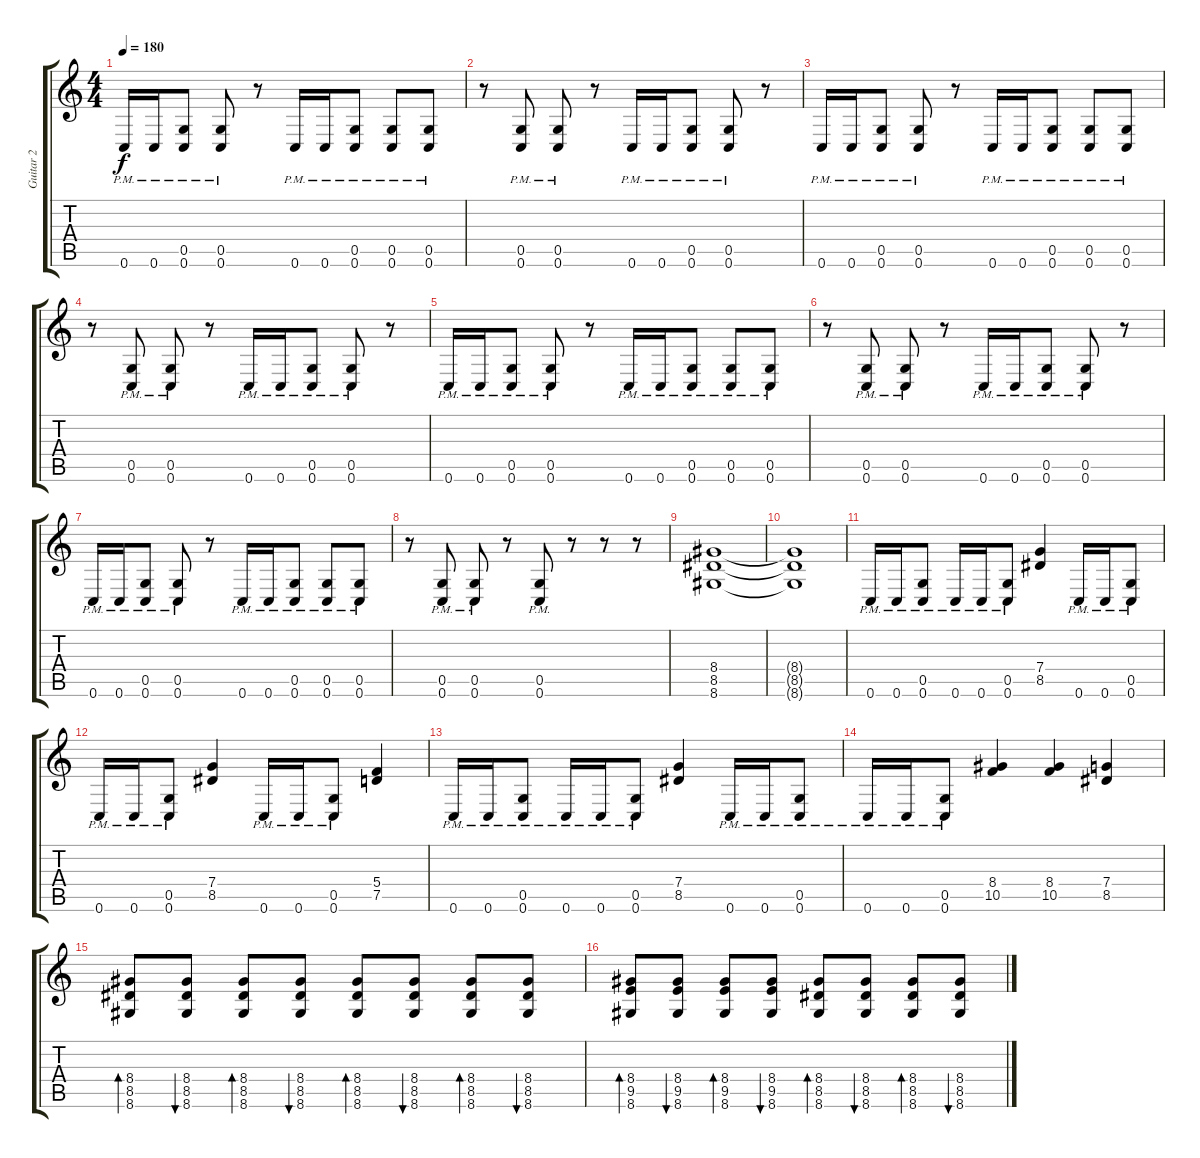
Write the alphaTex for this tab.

\track ("Guitar 2" "Guitar 2") {instrument distortionguitar}
\staff {score tabs}
\tuning (D4 A3 F3 C3 G2 C2) {hide}
\ts (4 4)
\tempo 180
\clef g2
\ks c
0.6{pm}.16{dy f} 0.6{pm}.16 (0.5{pm} 0.6{pm}).8 (0.5{pm} 0.6{pm}).8 r.8 0.6{pm}.16 0.6{pm}.16 (0.5{pm} 0.6{pm}).8 (0.5{pm} 0.6{pm}).8 (0.5{pm} 0.6{pm}).8 |
r.8 (0.5{pm} 0.6{pm}).8 (0.5{pm} 0.6{pm}).8 r.8 0.6{pm}.16 0.6{pm}.16 (0.5{pm} 0.6{pm}).8 (0.5{pm} 0.6{pm}).8 r.8 |
0.6{pm}.16 0.6{pm}.16 (0.5{pm} 0.6{pm}).8 (0.5{pm} 0.6{pm}).8 r.8 0.6{pm}.16 0.6{pm}.16 (0.5{pm} 0.6{pm}).8 (0.5{pm} 0.6{pm}).8 (0.5{pm} 0.6{pm}).8 |
r.8 (0.5{pm} 0.6{pm}).8 (0.5{pm} 0.6{pm}).8 r.8 0.6{pm}.16 0.6{pm}.16 (0.5{pm} 0.6{pm}).8 (0.5{pm} 0.6{pm}).8 r.8 |
0.6{pm}.16 0.6{pm}.16 (0.5{pm} 0.6{pm}).8 (0.5{pm} 0.6{pm}).8 r.8 0.6{pm}.16 0.6{pm}.16 (0.5{pm} 0.6{pm}).8 (0.5{pm} 0.6{pm}).8 (0.5{pm} 0.6{pm}).8 |
r.8 (0.5{pm} 0.6{pm}).8 (0.5{pm} 0.6{pm}).8 r.8 0.6{pm}.16 0.6{pm}.16 (0.5{pm} 0.6{pm}).8 (0.5{pm} 0.6{pm}).8 r.8 |
0.6{pm}.16 0.6{pm}.16 (0.5{pm} 0.6{pm}).8 (0.5{pm} 0.6{pm}).8 r.8 0.6{pm}.16 0.6{pm}.16 (0.5{pm} 0.6{pm}).8 (0.5{pm} 0.6{pm}).8 (0.5{pm} 0.6{pm}).8 |
r.8 (0.5{pm} 0.6{pm}).8 (0.5{pm} 0.6{pm}).8 r.8 (0.5 0.6{pm}).8 r.8 r.8 r.8 |
(8.4 8.5 8.6).1 |
(8.4{t} 8.5{t} 8.6{t}).1 |
0.6{pm}.16 0.6{pm}.16 (0.5{pm} 0.6{pm}).8 0.6{pm}.16 0.6{pm}.16 (0.5{pm} 0.6{pm}).8 (7.4 8.5).4 0.6{pm}.16 0.6{pm}.16 (0.5{pm} 0.6{pm}).8 |
0.6{pm}.16 0.6{pm}.16 (0.5{pm} 0.6{pm}).8 (7.4 8.5).4 0.6{pm}.16 0.6{pm}.16 (0.5{pm} 0.6{pm}).8 (5.4 7.5).4 |
0.6{pm}.16 0.6{pm}.16 (0.5{pm} 0.6{pm}).8 0.6{pm}.16 0.6{pm}.16 (0.5{pm} 0.6{pm}).8 (7.4 8.5).4 0.6{pm}.16 0.6{pm}.16 (0.5{pm} 0.6{pm}).8 |
0.6{pm}.16 0.6{pm}.16 (0.5{pm} 0.6{pm}).8 (8.4 10.5).4 (8.4 10.5).4 (7.4 8.5).4 |
(8.4 8.5 8.6).8{bd 60 instrument overdrivenguitar} (8.4 8.5 8.6).8{bu 60} (8.4 8.5 8.6).8{bd 60} (8.4 8.5 8.6).8{bu 60} (8.4 8.5 8.6).8{bd 60} (8.4 8.5 8.6).8{bu 60} (8.4 8.5 8.6).8{bd 60} (8.4 8.5 8.6).8{bu 60} |
(8.4 9.5 8.6).8{bd 60} (8.4 9.5 8.6).8{bu 60} (8.4 9.5 8.6).8{bd 60} (8.4 9.5 8.6).8{bu 60} (8.4 8.5 8.6).8{bd 60} (8.4 8.5 8.6).8{bu 60} (8.4 8.5 8.6).8{bd 60} (8.4 8.5 8.6).8{bu 60}
